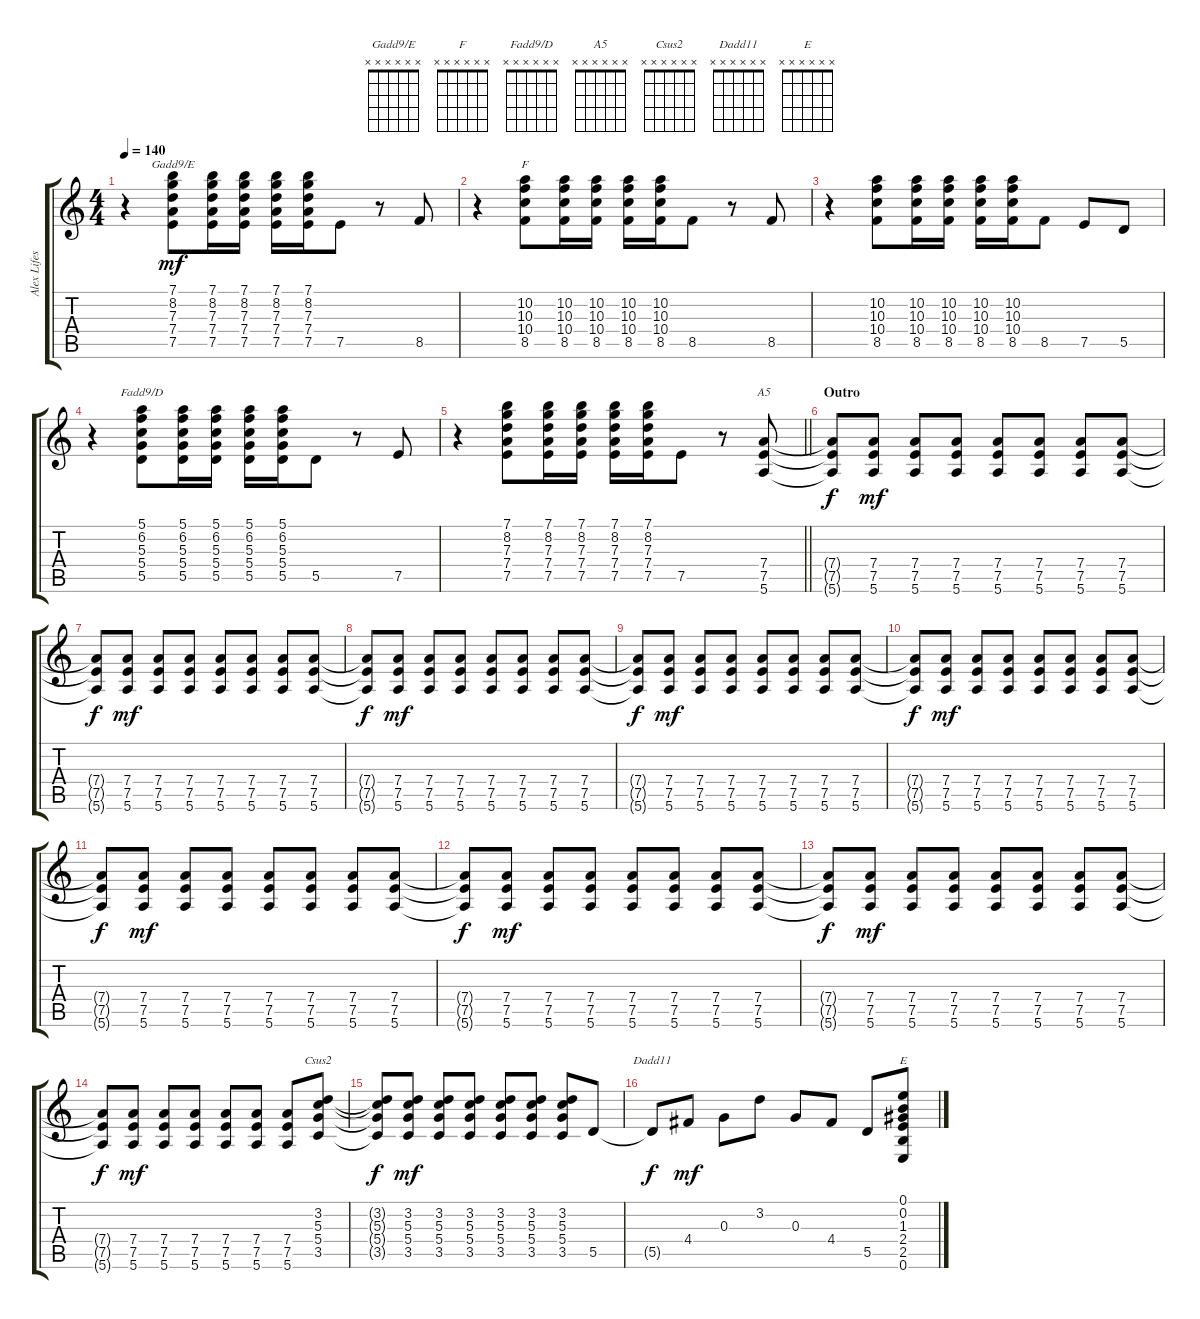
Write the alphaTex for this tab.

\track ("Alex Lifeson 2" "Alex Lifes") {instrument distortionguitar}
\staff {score tabs}
\tuning (E4 B3 G3 D3 A2 E2) {hide}
\chord ("Gadd9/E" x x x x x x) {firstfret 0}
\chord ("F" x x x x x x) {firstfret 0}
\chord ("Fadd9/D" x x x x x x) {firstfret 0}
\chord ("A5" x x x x x x) {firstfret 0}
\chord ("Csus2" x x x x x x) {firstfret 0}
\chord ("Dadd11" x x x x x x) {firstfret 0}
\chord ("E" x x x x x x) {firstfret 0}
\ts (4 4)
\tempo 140
\clef g2
\ks c
r.4{dy mf} (7.1 8.2 7.3 7.4 7.5).8{ch "Gadd9/E"} (7.1 8.2 7.3 7.4 7.5).16 (7.1 8.2 7.3 7.4 7.5).16 (7.1 8.2 7.3 7.4 7.5).16 (7.1 8.2 7.3 7.4 7.5).16 7.5.8 r.8 8.5.8 |
r.4 (10.2 10.3 10.4 8.5).8{ch "F"} (10.2 10.3 10.4 8.5).16 (10.2 10.3 10.4 8.5).16 (10.2 10.3 10.4 8.5).16 (10.2 10.3 10.4 8.5).16 8.5.8 r.8 8.5.8 |
r.4 (10.2 10.3 10.4 8.5).8 (10.2 10.3 10.4 8.5).16 (10.2 10.3 10.4 8.5).16 (10.2 10.3 10.4 8.5).16 (10.2 10.3 10.4 8.5).16 8.5.8 7.5.8 5.5.8 |
r.4 (5.1 6.2 5.3 5.4 5.5).8{ch "Fadd9/D"} (5.1 6.2 5.3 5.4 5.5).16 (5.1 6.2 5.3 5.4 5.5).16 (5.1 6.2 5.3 5.4 5.5).16 (5.1 6.2 5.3 5.4 5.5).16 5.5.8 r.8 7.5.8 |
\barLineRight lightlight
r.4 (7.1 8.2 7.3 7.4 7.5).8 (7.1 8.2 7.3 7.4 7.5).16 (7.1 8.2 7.3 7.4 7.5).16 (7.1 8.2 7.3 7.4 7.5).16 (7.1 8.2 7.3 7.4 7.5).16 7.5.8 r.8 (7.4 7.5 5.6).8{ch "A5"} |
\section ("" "Outro")
(7.4{t} 7.5{t} 5.6{t}).8{dy f} (7.4 7.5 5.6).8{dy mf} (7.4 7.5 5.6).8 (7.4 7.5 5.6).8 (7.4 7.5 5.6).8 (7.4 7.5 5.6).8 (7.4 7.5 5.6).8 (7.4 7.5 5.6).8 |
(7.4{t} 7.5{t} 5.6{t}).8{dy f} (7.4 7.5 5.6).8{dy mf} (7.4 7.5 5.6).8 (7.4 7.5 5.6).8 (7.4 7.5 5.6).8 (7.4 7.5 5.6).8 (7.4 7.5 5.6).8 (7.4 7.5 5.6).8 |
(7.4{t} 7.5{t} 5.6{t}).8{dy f} (7.4 7.5 5.6).8{dy mf} (7.4 7.5 5.6).8 (7.4 7.5 5.6).8 (7.4 7.5 5.6).8 (7.4 7.5 5.6).8 (7.4 7.5 5.6).8 (7.4 7.5 5.6).8 |
(7.4{t} 7.5{t} 5.6{t}).8{dy f} (7.4 7.5 5.6).8{dy mf} (7.4 7.5 5.6).8 (7.4 7.5 5.6).8 (7.4 7.5 5.6).8 (7.4 7.5 5.6).8 (7.4 7.5 5.6).8 (7.4 7.5 5.6).8 |
(7.4{t} 7.5{t} 5.6{t}).8{dy f} (7.4 7.5 5.6).8{dy mf} (7.4 7.5 5.6).8 (7.4 7.5 5.6).8 (7.4 7.5 5.6).8 (7.4 7.5 5.6).8 (7.4 7.5 5.6).8 (7.4 7.5 5.6).8 |
(7.4{t} 7.5{t} 5.6{t}).8{dy f} (7.4 7.5 5.6).8{dy mf} (7.4 7.5 5.6).8 (7.4 7.5 5.6).8 (7.4 7.5 5.6).8 (7.4 7.5 5.6).8 (7.4 7.5 5.6).8 (7.4 7.5 5.6).8 |
(7.4{t} 7.5{t} 5.6{t}).8{dy f} (7.4 7.5 5.6).8{dy mf} (7.4 7.5 5.6).8 (7.4 7.5 5.6).8 (7.4 7.5 5.6).8 (7.4 7.5 5.6).8 (7.4 7.5 5.6).8 (7.4 7.5 5.6).8 |
(7.4{t} 7.5{t} 5.6{t}).8{dy f} (7.4 7.5 5.6).8{dy mf} (7.4 7.5 5.6).8 (7.4 7.5 5.6).8 (7.4 7.5 5.6).8 (7.4 7.5 5.6).8 (7.4 7.5 5.6).8 (7.4 7.5 5.6).8 |
(7.4{t} 7.5{t} 5.6{t}).8{dy f} (7.4 7.5 5.6).8{dy mf} (7.4 7.5 5.6).8 (7.4 7.5 5.6).8 (7.4 7.5 5.6).8 (7.4 7.5 5.6).8 (7.4 7.5 5.6).8 (3.2 5.3 5.4 3.5).8{ch "Csus2"} |
(3.2{t} 5.3{t} 5.4{t} 3.5{t}).8{dy f} (3.2 5.3 5.4 3.5).8{dy mf} (3.2 5.3 5.4 3.5).8 (3.2 5.3 5.4 3.5).8 (3.2 5.3 5.4 3.5).8 (3.2 5.3 5.4 3.5).8 (3.2 5.3 5.4 3.5).8 5.5.8 |
5.5{t}.8{ch "Dadd11" dy f} 4.4.8{dy mf} 0.3.8 3.2.8 0.3.8 4.4.8 5.5.8 (0.1 0.2 1.3 2.4 2.5 0.6).8{ch "E"}
